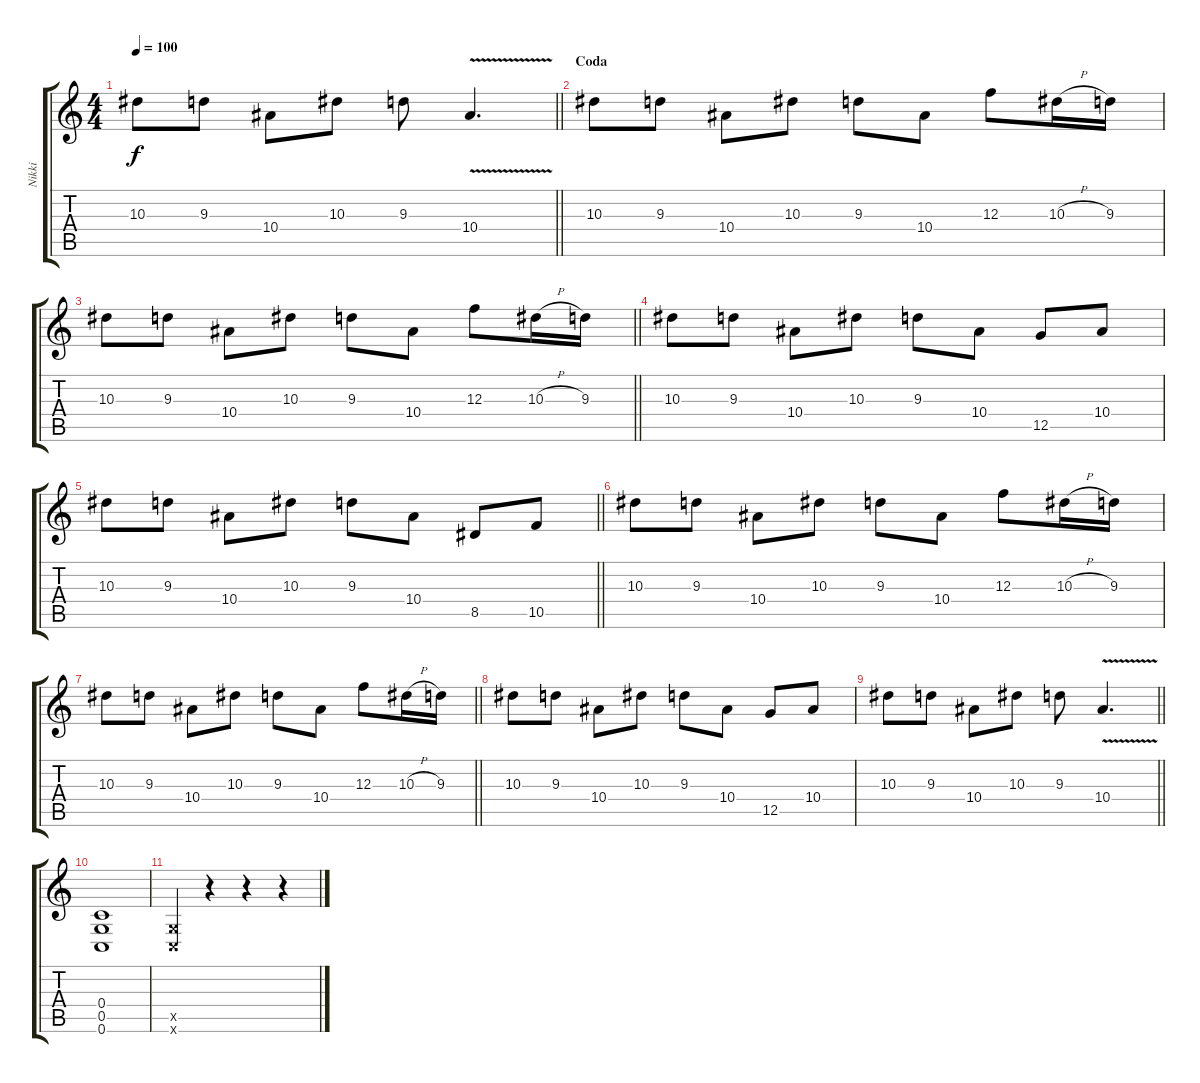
\track ("Nikki" "Nikki") {instrument distortionguitar}
\staff {score tabs}
\tuning (D4 A3 F3 C3 G2 C2) {hide}
\ts (4 4)
\tempo 100
\clef g2
\barLineRight lightlight
\ks c
10.3.8{dy f} 9.3.8 10.4.8 10.3.8 9.3.8 10.4{v}.4{d} |
\section ("" "Coda")
10.3.8 9.3.8 10.4.8 10.3.8 9.3.8 10.4.8 12.3.8 10.3{h}.16 9.3.16 |
\barLineRight lightlight
10.3.8 9.3.8 10.4.8 10.3.8 9.3.8 10.4.8 12.3.8 10.3{h}.16 9.3.16 |
10.3.8 9.3.8 10.4.8 10.3.8 9.3.8 10.4.8 12.5.8 10.4.8 |
\barLineRight lightlight
10.3.8 9.3.8 10.4.8 10.3.8 9.3.8 10.4.8 8.5.8 10.5.8 |
10.3.8 9.3.8 10.4.8 10.3.8 9.3.8 10.4.8 12.3.8 10.3{h}.16 9.3.16 |
\barLineRight lightlight
10.3.8 9.3.8 10.4.8 10.3.8 9.3.8 10.4.8 12.3.8 10.3{h}.16 9.3.16 |
10.3.8 9.3.8 10.4.8 10.3.8 9.3.8 10.4.8 12.5.8 10.4.8 |
\barLineRight lightlight
10.3.8 9.3.8 10.4.8 10.3.8 9.3.8 10.4{v}.4{d} |
(0.4 0.5 0.6).1{balance 16} |
(0.5{x} 0.6{x}).4 r.4 r.4 r.4
